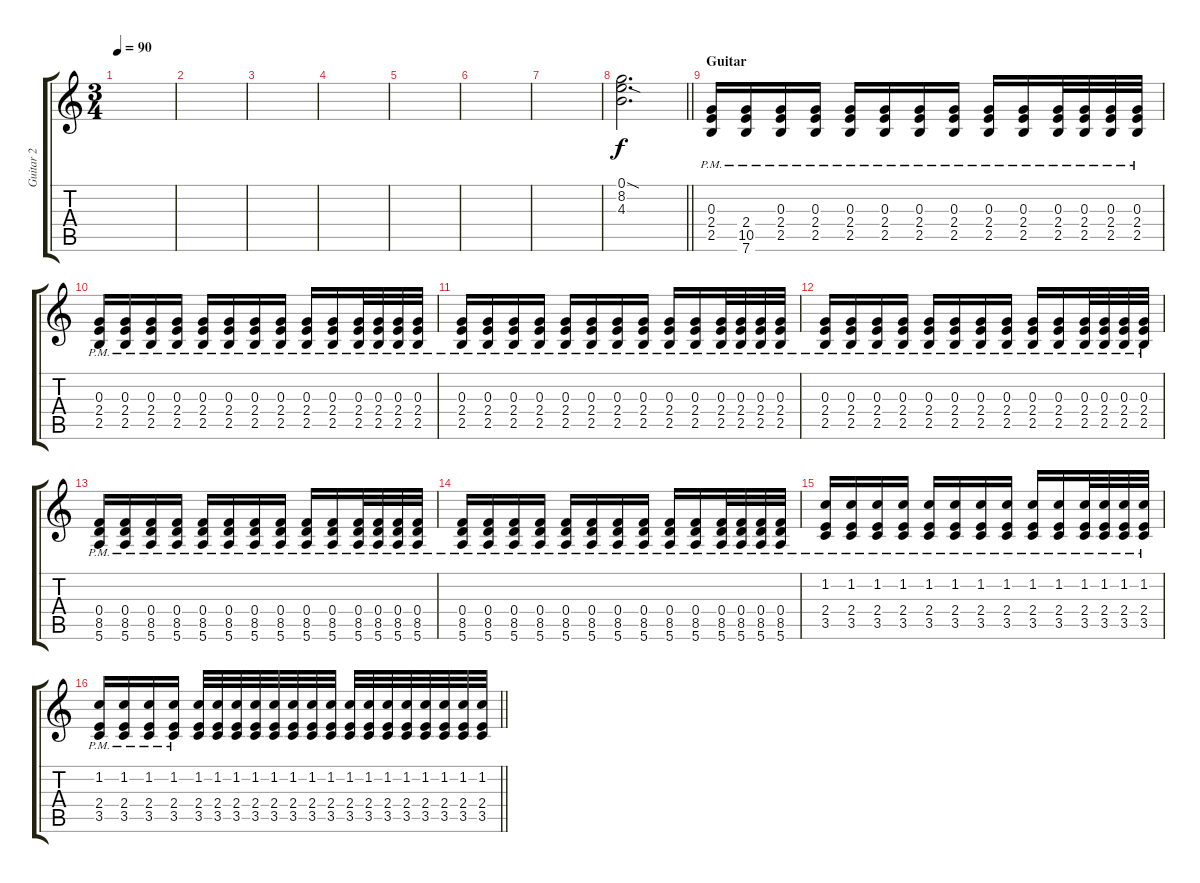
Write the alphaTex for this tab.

\track ("Guitar 2" "Guitar 2") {instrument distortionguitar}
\staff {score tabs}
\tuning (E4 B3 G3 D3 A2 E2) {hide}
\ts (3 4)
\tempo 90
\clef g2
\ks c
|
|
|
|
|
|
|
\barLineRight lightlight
(0.1{sod} 8.2 4.3).2{d} |
\section ("" "Guitar")
(0.3{pm} 2.4{pm} 2.5{pm}).16{volume 16} (2.4{pm} 10.5{pm} 7.6{pm}).16 (0.3{pm} 2.4{pm} 2.5{pm}).16 (0.3{pm} 2.4{pm} 2.5{pm}).16 (0.3{pm} 2.4{pm} 2.5{pm}).16 (0.3{pm} 2.4{pm} 2.5{pm}).16 (0.3{pm} 2.4{pm} 2.5{pm}).16 (0.3{pm} 2.4{pm} 2.5{pm}).16 (0.3{pm} 2.4{pm} 2.5{pm}).16 (0.3{pm} 2.4{pm} 2.5{pm}).16 (0.3{pm} 2.4{pm} 2.5{pm}).32 (0.3{pm} 2.4{pm} 2.5{pm}).32 (0.3{pm} 2.4{pm} 2.5{pm}).32 (0.3{pm} 2.4{pm} 2.5{pm}).32 |
(0.3{pm} 2.4{pm} 2.5{pm}).16 (0.3{pm} 2.4{pm} 2.5{pm}).16 (0.3{pm} 2.4{pm} 2.5{pm}).16 (0.3{pm} 2.4{pm} 2.5{pm}).16 (0.3{pm} 2.4{pm} 2.5{pm}).16 (0.3{pm} 2.4{pm} 2.5{pm}).16 (0.3{pm} 2.4{pm} 2.5{pm}).16 (0.3{pm} 2.4{pm} 2.5{pm}).16 (0.3{pm} 2.4{pm} 2.5{pm}).16 (0.3{pm} 2.4{pm} 2.5{pm}).16 (0.3{pm} 2.4{pm} 2.5{pm}).32 (0.3{pm} 2.4{pm} 2.5{pm}).32 (0.3{pm} 2.4{pm} 2.5{pm}).32 (0.3{pm} 2.4{pm} 2.5{pm}).32 |
(0.3{pm} 2.4{pm} 2.5{pm}).16 (0.3{pm} 2.4{pm} 2.5{pm}).16 (0.3{pm} 2.4{pm} 2.5{pm}).16 (0.3{pm} 2.4{pm} 2.5{pm}).16 (0.3{pm} 2.4{pm} 2.5{pm}).16 (0.3{pm} 2.4{pm} 2.5{pm}).16 (0.3{pm} 2.4{pm} 2.5{pm}).16 (0.3{pm} 2.4{pm} 2.5{pm}).16 (0.3{pm} 2.4{pm} 2.5{pm}).16 (0.3{pm} 2.4{pm} 2.5{pm}).16 (0.3{pm} 2.4{pm} 2.5{pm}).32 (0.3{pm} 2.4{pm} 2.5{pm}).32 (0.3{pm} 2.4{pm} 2.5{pm}).32 (0.3{pm} 2.4{pm} 2.5{pm}).32 |
(0.3{pm} 2.4{pm} 2.5{pm}).16 (0.3{pm} 2.4{pm} 2.5{pm}).16 (0.3{pm} 2.4{pm} 2.5{pm}).16 (0.3{pm} 2.4{pm} 2.5{pm}).16 (0.3{pm} 2.4{pm} 2.5{pm}).16 (0.3{pm} 2.4{pm} 2.5{pm}).16 (0.3{pm} 2.4{pm} 2.5{pm}).16 (0.3{pm} 2.4{pm} 2.5{pm}).16 (0.3{pm} 2.4{pm} 2.5{pm}).16 (0.3{pm} 2.4{pm} 2.5{pm}).16 (0.3{pm} 2.4{pm} 2.5{pm}).32 (0.3{pm} 2.4{pm} 2.5{pm}).32 (0.3{pm} 2.4{pm} 2.5{pm}).32 (0.3{pm} 2.4{pm} 2.5{pm}).32 |
(0.4{pm} 8.5{pm} 5.6{pm}).16 (0.4{pm} 8.5{pm} 5.6{pm}).16 (0.4{pm} 8.5{pm} 5.6{pm}).16 (0.4{pm} 8.5{pm} 5.6{pm}).16 (0.4{pm} 8.5{pm} 5.6{pm}).16 (0.4{pm} 8.5{pm} 5.6{pm}).16 (0.4{pm} 8.5{pm} 5.6{pm}).16 (0.4{pm} 8.5{pm} 5.6{pm}).16 (0.4{pm} 8.5{pm} 5.6{pm}).16 (0.4{pm} 8.5{pm} 5.6{pm}).16 (0.4{pm} 8.5{pm} 5.6{pm}).32 (0.4{pm} 8.5{pm} 5.6{pm}).32 (0.4{pm} 8.5{pm} 5.6{pm}).32 (0.4{pm} 8.5{pm} 5.6{pm}).32 |
(0.4{pm} 8.5{pm} 5.6{pm}).16 (0.4{pm} 8.5{pm} 5.6{pm}).16 (0.4{pm} 8.5{pm} 5.6{pm}).16 (0.4{pm} 8.5{pm} 5.6{pm}).16 (0.4{pm} 8.5{pm} 5.6{pm}).16 (0.4{pm} 8.5{pm} 5.6{pm}).16 (0.4{pm} 8.5{pm} 5.6{pm}).16 (0.4{pm} 8.5{pm} 5.6{pm}).16 (0.4{pm} 8.5{pm} 5.6{pm}).16 (0.4{pm} 8.5{pm} 5.6{pm}).16 (0.4{pm} 8.5{pm} 5.6{pm}).32 (0.4{pm} 8.5{pm} 5.6{pm}).32 (0.4{pm} 8.5{pm} 5.6{pm}).32 (0.4{pm} 8.5{pm} 5.6{pm}).32 |
(1.2{pm} 2.4{pm} 3.5{pm}).16 (1.2{pm} 2.4{pm} 3.5{pm}).16 (1.2{pm} 2.4{pm} 3.5{pm}).16 (1.2{pm} 2.4{pm} 3.5{pm}).16 (1.2{pm} 2.4{pm} 3.5{pm}).16 (1.2{pm} 2.4{pm} 3.5{pm}).16 (1.2{pm} 2.4{pm} 3.5{pm}).16 (1.2{pm} 2.4{pm} 3.5{pm}).16 (1.2{pm} 2.4{pm} 3.5{pm}).16 (1.2{pm} 2.4{pm} 3.5{pm}).16 (1.2{pm} 2.4{pm} 3.5{pm}).32 (1.2{pm} 2.4{pm} 3.5{pm}).32 (1.2{pm} 2.4{pm} 3.5{pm}).32 (1.2{pm} 2.4{pm} 3.5{pm}).32 |
\barLineRight lightlight
(1.2{pm} 2.4{pm} 3.5{pm}).16 (1.2{pm} 2.4{pm} 3.5{pm}).16 (1.2{pm} 2.4{pm} 3.5{pm}).16 (1.2{pm} 2.4{pm} 3.5{pm}).16 (1.2 2.4 3.5).32 (1.2 2.4 3.5).32 (1.2 2.4 3.5).32 (1.2 2.4 3.5).32 (1.2 2.4 3.5).32 (1.2 2.4 3.5).32 (1.2 2.4 3.5).32 (1.2 2.4 3.5).32 (1.2 2.4 3.5).32 (1.2 2.4 3.5).32 (1.2 2.4 3.5).32 (1.2 2.4 3.5).32 (1.2 2.4 3.5).32 (1.2 2.4 3.5).32 (1.2 2.4 3.5).32 (1.2 2.4 3.5).32
